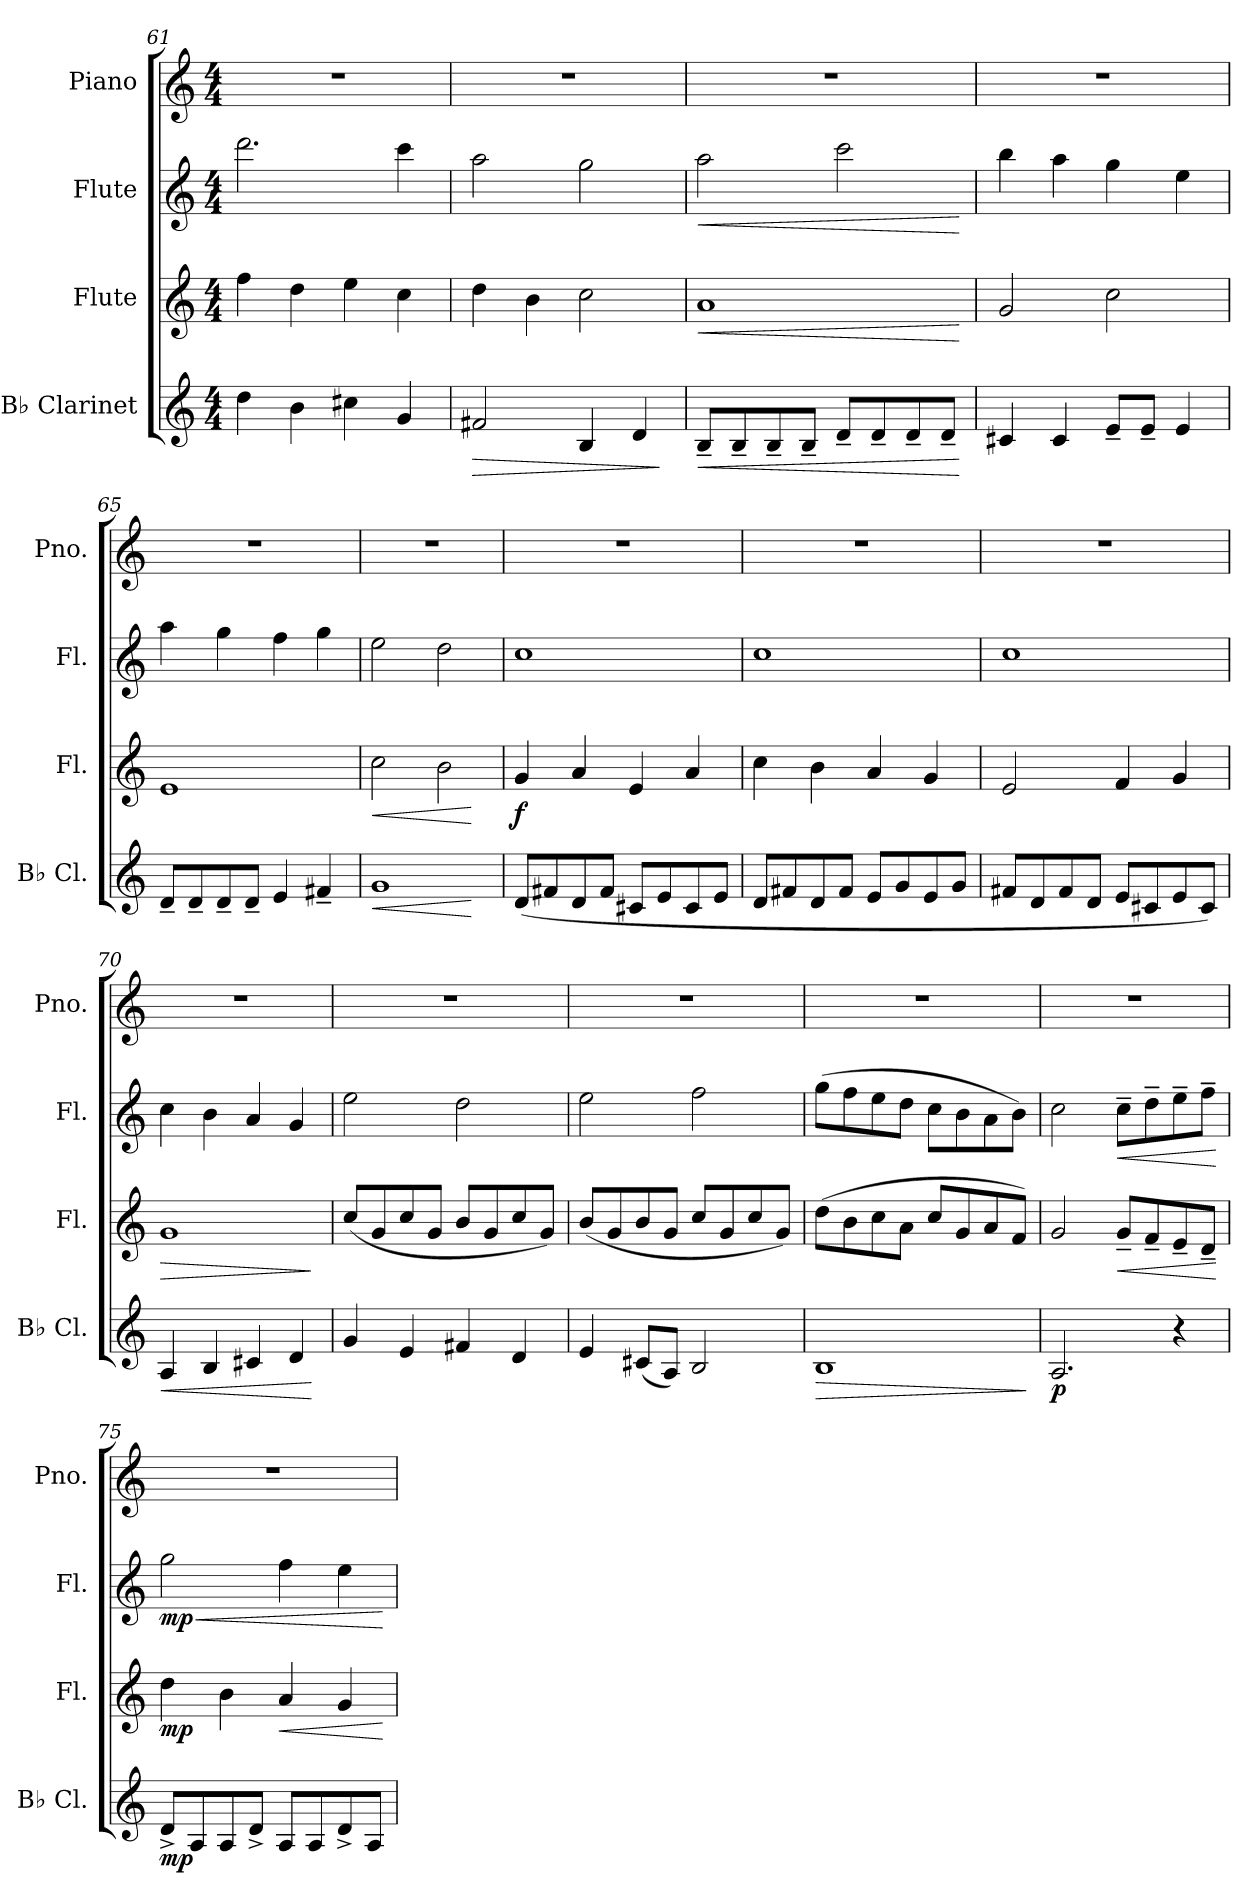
**kern	**dynam	**kern	**dynam	**kern	**dynam	**kern
*part4	*part4	*part3	*part3	*part2	*part2	*part1
*staff4	*staff4	*staff3	*staff3	*staff2	*staff2	*staff1
*I"B♭ Clarinet	*	*I"Flute	*	*I"Flute	*	*I"Piano
*I'B♭ Cl.	*	*I'Fl.	*	*I'Fl.	*	*I'Pno.
*clefG2	*	*clefG2	*	*clefG2	*	*clefG2
*ITrd1c2	*	*	*	*	*	*
*k[b-e-]	*	*k[]	*	*k[]	*	*k[]
*M4/4	*	*M4/4	*	*M4/4	*	*M4/4
=61	=61	=61	=61	=61	=61	=61
4cc\	.	4ff\	.	2.ddd\	.	1r
4a\	.	4dd\	.	.	.	.
4bn\	.	4ee\	.	.	.	.
4f/	.	4cc\	.	4ccc\	.	.
=62	=62	=62	=62	=62	=62	=62
!	!LO:HP:b	!	!	!	!	!
2en/	>	4dd\	.	2aa\	.	1r
.	.	4b\	.	.	.	.
4A/	.	2cc\	.	2gg\	.	.
4c/	.	.	.	.	.	.
.	]	.	.	.	.	.
=63	=63	=63	=63	=63	=63	=63
!	!LO:HP:b	!	!LO:HP:b	!	!LO:HP:b	!
8A~/L	<	1a	<	2aa\	<	1r
8A~/	.	.	.	.	.	.
8A~/	.	.	.	.	.	.
8A~/J	.	.	.	.	.	.
8c~/L	.	.	.	2ccc\	.	.
8c~/	.	.	.	.	.	.
8c~/	.	.	.	.	.	.
8c~/J	.	.	.	.	.	.
.	[	.	[	.	[	.
=64	=64	=64	=64	=64	=64	=64
4Bn/	.	2g/	.	4bb\	.	1r
4B/	.	.	.	4aa\	.	.
8d~/L	.	2cc\	.	4gg\	.	.
8d~/J	.	.	.	.	.	.
4d/	.	.	.	4ee\	.	.
=65	=65	=65	=65	=65	=65	=65
8c~/L	.	1e	.	4aa\	.	1r
8c~/	.	.	.	.	.	.
8c~/	.	.	.	4gg\	.	.
8c~/J	.	.	.	.	.	.
4d/	.	.	.	4ff\	.	.
4en~/	.	.	.	4gg\	.	.
=66	=66	=66	=66	=66	=66	=66
!	!LO:HP:b	!	!LO:HP:b	!	!	!
1f	<	2cc\	<	2ee\	.	1r
.	.	2b\	.	2dd\	.	.
.	[	.	[	.	.	.
!!LO:LB:g=z
=67	=67	=67	=67	=67	=67	=67
!	!	!	!LO:DY:b	!	!	!
(8c/L	.	4g/	f	1cc	.	1r
8en/	.	.	.	.	.	.
8c/	.	4a/	.	.	.	.
8e/J	.	.	.	.	.	.
8Bn/L	.	4e/	.	.	.	.
8d/	.	.	.	.	.	.
8B/	.	4a/	.	.	.	.
8d/J	.	.	.	.	.	.
=68	=68	=68	=68	=68	=68	=68
8c/L	.	4cc\	.	1cc	.	1r
8en/	.	.	.	.	.	.
8c/	.	4b\	.	.	.	.
8e/J	.	.	.	.	.	.
8d/L	.	4a/	.	.	.	.
8f/	.	.	.	.	.	.
8d/	.	4g/	.	.	.	.
8f/J	.	.	.	.	.	.
=69	=69	=69	=69	=69	=69	=69
8en/L	.	2e/	.	1cc	.	1r
8c/	.	.	.	.	.	.
8e/	.	.	.	.	.	.
8c/J	.	.	.	.	.	.
8d/L	.	4f/	.	.	.	.
8Bn/	.	.	.	.	.	.
8d/	.	4g/	.	.	.	.
8B/J)	.	.	.	.	.	.
=70	=70	=70	=70	=70	=70	=70
!	!LO:HP:b	!	!LO:HP:b	!	!	!
4G/	<	1g	>	4cc\	.	1r
4A/	.	.	.	4b\	.	.
4Bn/	.	.	.	4a/	.	.
4c/	.	.	.	4g/	.	.
.	[	.	]	.	.	.
=71	=71	=71	=71	=71	=71	=71
4f/	.	(8cc/L	.	2ee\	.	1r
.	.	8g/	.	.	.	.
4d/	.	8cc/	.	.	.	.
.	.	8g/J	.	.	.	.
4en/	.	8b/L	.	2dd\	.	.
.	.	8g/	.	.	.	.
4c/	.	8cc/	.	.	.	.
.	.	8g/J)	.	.	.	.
!!LO:LB:g=z
=72	=72	=72	=72	=72	=72	=72
4d/	.	(8b/L	.	2ee\	.	1r
.	.	8g/	.	.	.	.
(8Bn/L	.	8b/	.	.	.	.
8G/J)	.	8g/J	.	.	.	.
2A/	.	8cc/L	.	2ff\	.	.
.	.	8g/	.	.	.	.
.	.	8cc/	.	.	.	.
.	.	8g/J)	.	.	.	.
=73	=73	=73	=73	=73	=73	=73
!	!LO:HP:b	!	!	!	!	!
1A	>	(8dd\L	.	(8gg\L	.	1r
.	.	8b\	.	8ff\	.	.
.	.	8cc\	.	8ee\	.	.
.	.	8a\J	.	8dd\J	.	.
.	.	8cc/L	.	8cc\L	.	.
.	.	8g/	.	8b\	.	.
.	.	8a/	.	8a\	.	.
.	.	8f/J)	.	8b\J)	.	.
.	]	.	.	.	.	.
=74	=74	=74	=74	=74	=74	=74
!	!LO:DY:b	!	!	!	!	!
2.G/	p	2g/	.	2cc\	.	1r
!	!	!	!LO:HP:b	!	!LO:HP:b	!
.	.	8g~/L	<	8cc~\L	<	.
.	.	8f~/	.	8dd~\	.	.
4r	.	8e~/	.	8ee~\	.	.
.	.	8d~/J	.	8ff~\J	.	.
.	.	.	[	.	[	.
=75	=75	=75	=75	=75	=75	=75
!	!LO:DY:b	!	!LO:DY:b	!	!LO:HP:b	!
!	!	!	!	!	!LO:DY:n=1:b	!
8c^/L	mp	4dd\	mp	2gg\	< mp	1r
8G/	.	.	.	.	.	.
8G/	.	4b\	.	.	.	.
8c^/J	.	.	.	.	.	.
!	!	!	!LO:HP:b	!	!	!
8G/L	.	4a/	<	4ff\	.	.
8G/	.	.	.	.	.	.
8c^/	.	4g/	.	4ee\	.	.
8G/J	.	.	.	.	.	.
.	.	.	[	.	[	.
=	=	=	=	=	=	=
*-	*-	*-	*-	*-	*-	*-
